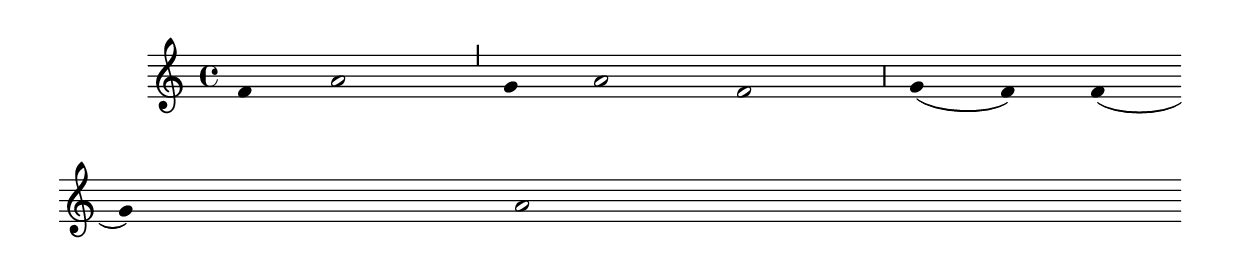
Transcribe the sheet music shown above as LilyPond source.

\version "1.7.23"


\header {
texidoc = "Modern  transcriptions  of gregrorian music.
Gregorian music has no measure, no stems, only uses half and quarter notes,
and two types of barlines, a short one indicating a rest, a second indicating a breath mark."
}


barOne = \notes { \once \property Staff.BarLine \override #'bar-size = #2
	\bar "|" }
barTwo = \notes { \once \property Staff.BarLine \override #'extra-offset = #'(0 . 2)

		\once \property Staff.BarLine \override #'bar-size = #2
	\bar "|" }
\score {

\notes \relative c' {
	\property Score.timing = ##f
	\property Staff.Stem \set #'transparent = ##t
	f4 a2 \barTwo g4 a2  f2 \barOne g4( )f f(
	\bar "empty" 
	\break
	)g a2
}

}
